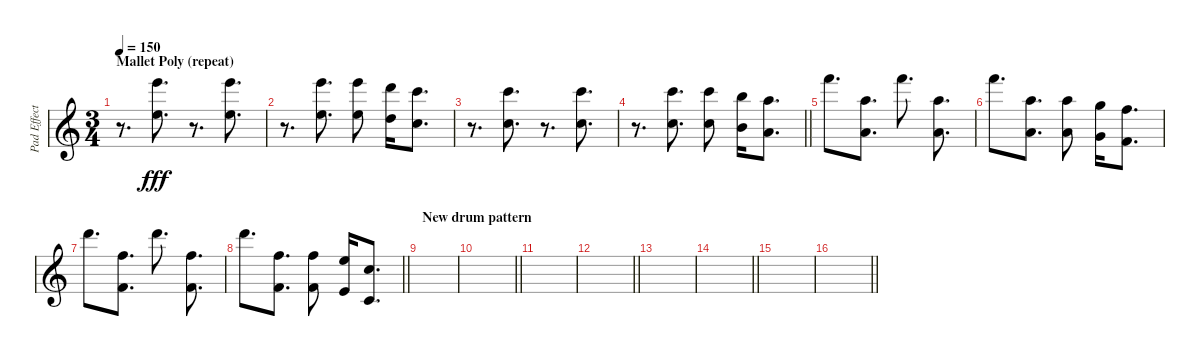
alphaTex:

\track ("Pad Effects 2" "Pad Effect") {instrument xylophone}
\staff {score}
\tuning (E4 B3 G3 D3 A2 E2) {hide}
\ts (3 4)
\section ("" "Mallet Poly (repeat)")
\tempo 150
\clef g2
\ks c
r.8{d dy fff} (29.2 21.3).8{d} r.8{d} (29.2 21.3).8{d} |
r.8{d} (29.2 21.3).8{d} (29.2 21.3).8 (27.2 19.3).16 (25.2 17.3).8{d} |
r.8{d} (25.2 17.3).8{d} r.8{d} (25.2 17.3).8{d} |
\barLineRight lightlight
r.8{d} (25.2 17.3).8{d} (25.2 17.3).8 (24.2 16.3).16 (22.2 14.3).8{d} |
25.1.8{d} (22.2 14.3).8{d} 25.1.8{d} (22.2 14.3).8{d} |
25.1.8{d} (22.2 14.3).8{d} (22.2 14.3).8 (20.2 12.3).16 (18.2 10.3).8{d} |
22.1.8{d} (18.2 10.3).8{d} 22.1.8{d} (18.2 10.3).8{d} |
\barLineRight lightlight
22.1.8{d} (18.2 10.3).8{d} (18.2 10.3).8 (17.2 9.3).16 (17.3 10.4).8{d} |
\section ("" "New drum pattern")
|
\barLineRight lightlight
|
|
\barLineRight lightlight
|
|
\barLineRight lightlight
|
|
\barLineRight lightlight
